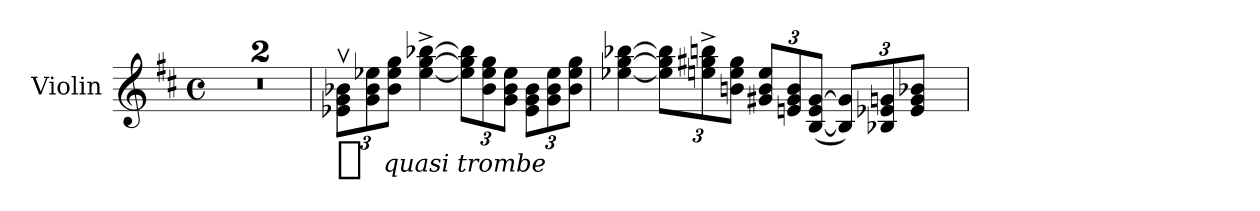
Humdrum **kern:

**kern	**dynam
*part1	*part1
*staff1	*staff1
*I"Violin	*
*I'Vln.	*
*clefG2	*
*k[f#c#]	*
!!LO:TX:omd:t=Molto ritmico  = 120
*M4/4	*
*met(c)	*
*MM120	*
=1	=1
1r	.
=2	=2
1r	.
=3	=3
*Xbrackettup	*
!	!LO:DY:b:t=%s quasi trombe
12e-Xv\ 12gv\ 12b-Xv\L	ff
12g\ 12b-\ 12ee-X\	.
12b-\ 12ee-\ 12gg\J	.
[4ee-^\ [4gg^\ [4bb-X^\	.
12ee-]\ 12gg]\ 12bb-]\L	.
12b-\ 12ee-\ 12gg\	.
12g\ 12b-\ 12ee-\J	.
12e-\ 12g\ 12b-\L	.
12g\ 12b-\ 12ee-\	.
12b-\ 12ee-\ 12gg\J	.
=4	=4
[4ee-X\ [4gg\ [4bb-X\	.
12ee-]\ 12gg]\ 12bb-]\L	.
12een^\ 12gg#X^\ 12bbn^\	.
12bn\ 12ee\ 12gg#\J	.
12g#X/ 12b/ 12ee/L	.
12en/ 12g#/ 12b/	.
(<[12B/ 12e/ [12g#/J	.
12B]/ 12g#]/L)	.
12B-X/ 12e-X/ 12gn/	.
12e-/ 12g/ 12b-X/J	.
5ryy	.
=	=
*-	*-
